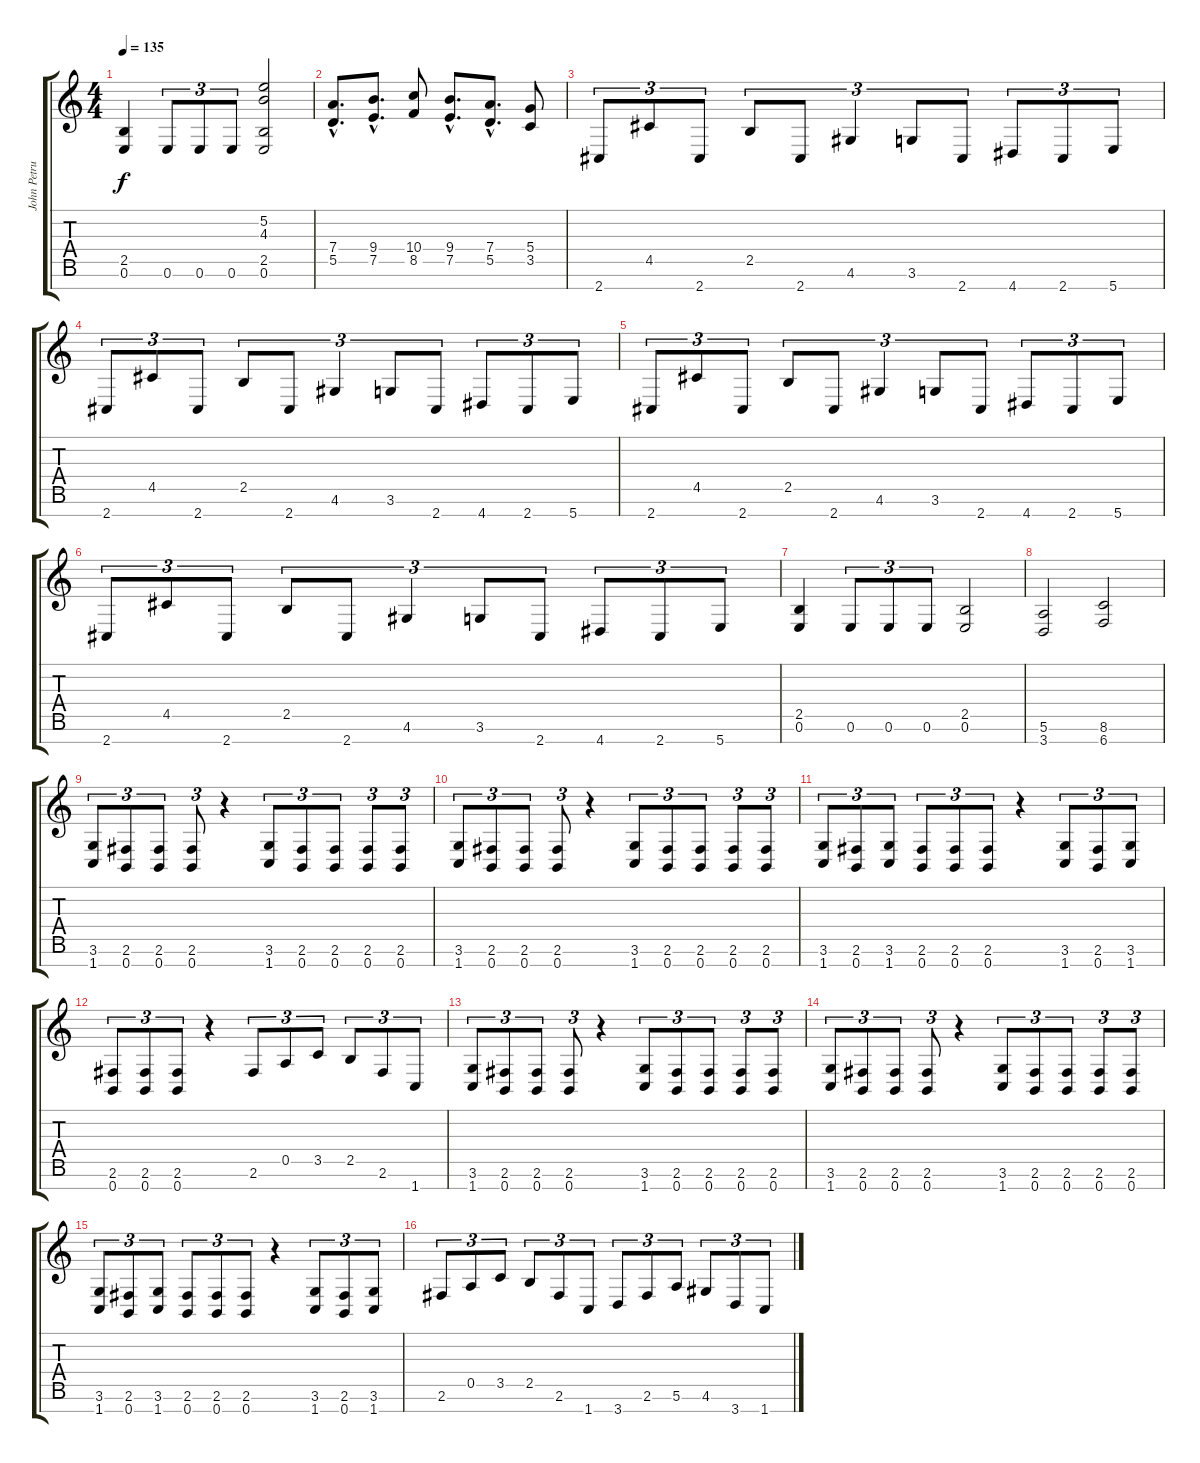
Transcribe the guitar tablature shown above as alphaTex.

\track ("John Petrucci Rhythm" "John Petru") {instrument distortionguitar}
\staff {score tabs}
\tuning (E4 B3 G3 D3 A2 E2 B1) {hide}
\ts (4 4)
\tempo 135
\clef g2
\ks c
(2.5 0.6).4{dy f} 0.6.8{tu (3 2)} 0.6.8{tu (3 2)} 0.6.8{tu (3 2)} (5.2 4.3 2.5 0.6).2 |
(7.4{hac} 5.5{hac}).8{d} (9.4{hac} 7.5{hac}).8{d} (10.4 8.5).8 (9.4{hac} 7.5{hac}).8{d} (7.4{hac} 5.5{hac}).8{d} (5.4 3.5).8 |
2.7.8{tu (3 2)} 4.5.8{tu (3 2)} 2.7.8{tu (3 2)} 2.5.8{tu (3 2)} 2.7.8{tu (3 2)} 4.6.4{tu (3 2)} 3.6.8{tu (3 2)} 2.7.8{tu (3 2)} 4.7.8{tu (3 2)} 2.7.8{tu (3 2)} 5.7.8{tu (3 2)} |
2.7.8{tu (3 2)} 4.5.8{tu (3 2)} 2.7.8{tu (3 2)} 2.5.8{tu (3 2)} 2.7.8{tu (3 2)} 4.6.4{tu (3 2)} 3.6.8{tu (3 2)} 2.7.8{tu (3 2)} 4.7.8{tu (3 2)} 2.7.8{tu (3 2)} 5.7.8{tu (3 2)} |
2.7.8{tu (3 2)} 4.5.8{tu (3 2)} 2.7.8{tu (3 2)} 2.5.8{tu (3 2)} 2.7.8{tu (3 2)} 4.6.4{tu (3 2)} 3.6.8{tu (3 2)} 2.7.8{tu (3 2)} 4.7.8{tu (3 2)} 2.7.8{tu (3 2)} 5.7.8{tu (3 2)} |
2.7.8{tu (3 2)} 4.5.8{tu (3 2)} 2.7.8{tu (3 2)} 2.5.8{tu (3 2)} 2.7.8{tu (3 2)} 4.6.4{tu (3 2)} 3.6.8{tu (3 2)} 2.7.8{tu (3 2)} 4.7.8{tu (3 2)} 2.7.8{tu (3 2)} 5.7.8{tu (3 2)} |
(2.5 0.6).4 0.6.8{tu (3 2)} 0.6.8{tu (3 2)} 0.6.8{tu (3 2)} (2.5 0.6).2 |
(5.6 3.7).2 (8.6 6.7).2 |
(3.6 1.7).8{tu (3 2)} (2.6 0.7).8{tu (3 2)} (2.6 0.7).8{tu (3 2)} (2.6 0.7).8{tu (3 2)} r.4 (3.6 1.7).8{tu (3 2)} (2.6 0.7).8{tu (3 2)} (2.6 0.7).8{tu (3 2)} (2.6 0.7).8{tu (3 2)} (2.6 0.7).8{tu (3 2)} |
(3.6 1.7).8{tu (3 2)} (2.6 0.7).8{tu (3 2)} (2.6 0.7).8{tu (3 2)} (2.6 0.7).8{tu (3 2)} r.4 (3.6 1.7).8{tu (3 2)} (2.6 0.7).8{tu (3 2)} (2.6 0.7).8{tu (3 2)} (2.6 0.7).8{tu (3 2)} (2.6 0.7).8{tu (3 2)} |
(3.6 1.7).8{tu (3 2)} (2.6 0.7).8{tu (3 2)} (3.6 1.7).8{tu (3 2)} (2.6 0.7).8{tu (3 2)} (2.6 0.7).8{tu (3 2)} (2.6 0.7).8{tu (3 2)} r.4 (3.6 1.7).8{tu (3 2)} (2.6 0.7).8{tu (3 2)} (3.6 1.7).8{tu (3 2)} |
(2.6 0.7).8{tu (3 2)} (2.6 0.7).8{tu (3 2)} (2.6 0.7).8{tu (3 2)} r.4 2.6.8{tu (3 2)} 0.5.8{tu (3 2)} 3.5.8{tu (3 2)} 2.5.8{tu (3 2)} 2.6.8{tu (3 2)} 1.7.8{tu (3 2)} |
(3.6 1.7).8{tu (3 2)} (2.6 0.7).8{tu (3 2)} (2.6 0.7).8{tu (3 2)} (2.6 0.7).8{tu (3 2)} r.4 (3.6 1.7).8{tu (3 2)} (2.6 0.7).8{tu (3 2)} (2.6 0.7).8{tu (3 2)} (2.6 0.7).8{tu (3 2)} (2.6 0.7).8{tu (3 2)} |
(3.6 1.7).8{tu (3 2)} (2.6 0.7).8{tu (3 2)} (2.6 0.7).8{tu (3 2)} (2.6 0.7).8{tu (3 2)} r.4 (3.6 1.7).8{tu (3 2)} (2.6 0.7).8{tu (3 2)} (2.6 0.7).8{tu (3 2)} (2.6 0.7).8{tu (3 2)} (2.6 0.7).8{tu (3 2)} |
(3.6 1.7).8{tu (3 2)} (2.6 0.7).8{tu (3 2)} (3.6 1.7).8{tu (3 2)} (2.6 0.7).8{tu (3 2)} (2.6 0.7).8{tu (3 2)} (2.6 0.7).8{tu (3 2)} r.4 (3.6 1.7).8{tu (3 2)} (2.6 0.7).8{tu (3 2)} (3.6 1.7).8{tu (3 2)} |
2.6.8{tu (3 2)} 0.5.8{tu (3 2)} 3.5.8{tu (3 2)} 2.5.8{tu (3 2)} 2.6.8{tu (3 2)} 1.7.8{tu (3 2)} 3.7.8{tu (3 2)} 2.6.8{tu (3 2)} 5.6.8{tu (3 2)} 4.6.8{tu (3 2)} 3.7.8{tu (3 2)} 1.7.8{tu (3 2)}
